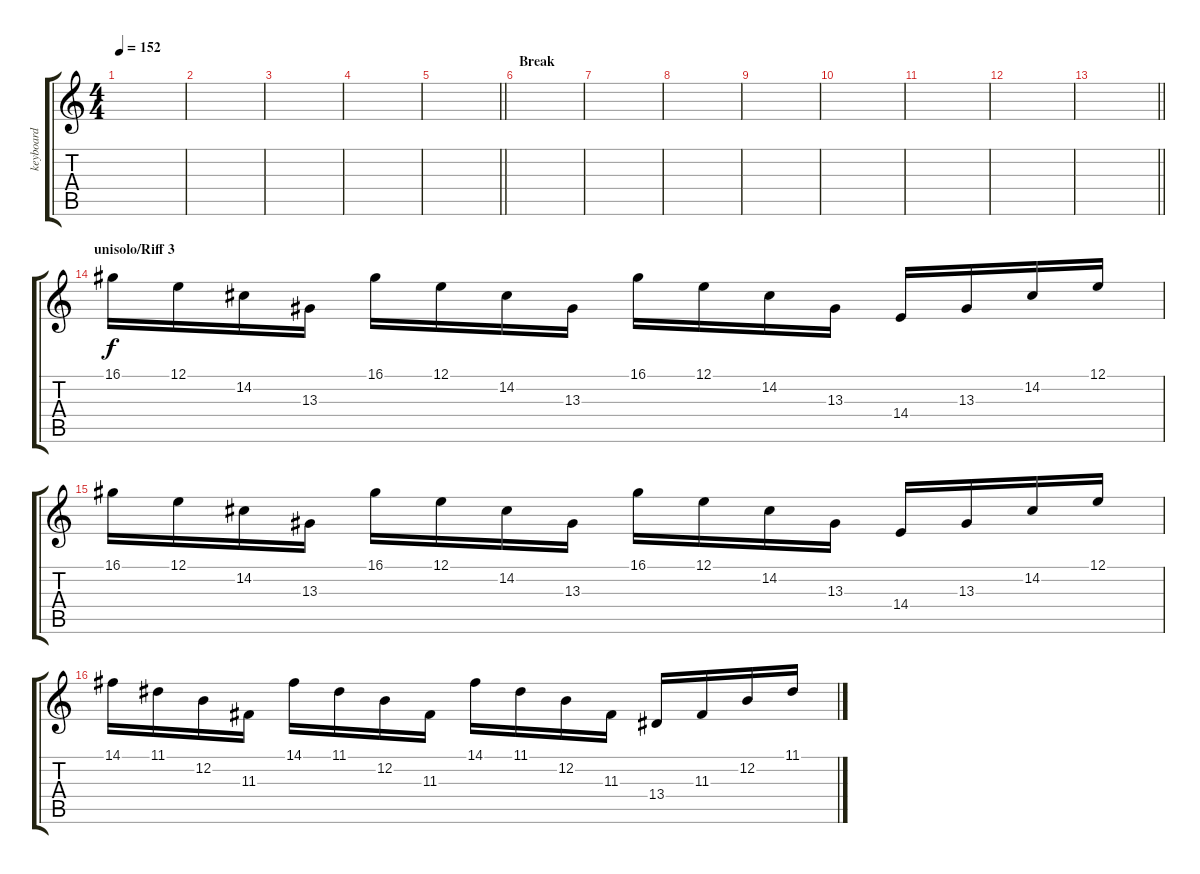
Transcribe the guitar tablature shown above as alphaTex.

\track ("keyboard" "keyboard") {instrument harpsichord}
\staff {score tabs}
\tuning (E4 B3 G3 D3 A2 E2) {hide}
\ts (4 4)
\tempo 152
\clef g2
\ks c
|
|
|
|
\barLineRight lightlight
|
\section ("" "Break")
|
|
|
|
|
|
|
\barLineRight lightlight
|
\section ("" "unisolo/Riff 3")
16.1.16 12.1.16 14.2.16 13.3.16 16.1.16 12.1.16 14.2.16 13.3.16 16.1.16 12.1.16 14.2.16 13.3.16 14.4.16 13.3.16 14.2.16 12.1.16 |
16.1.16 12.1.16 14.2.16 13.3.16 16.1.16 12.1.16 14.2.16 13.3.16 16.1.16 12.1.16 14.2.16 13.3.16 14.4.16 13.3.16 14.2.16 12.1.16 |
14.1.16 11.1.16 12.2.16 11.3.16 14.1.16 11.1.16 12.2.16 11.3.16 14.1.16 11.1.16 12.2.16 11.3.16 13.4.16 11.3.16 12.2.16 11.1.16
